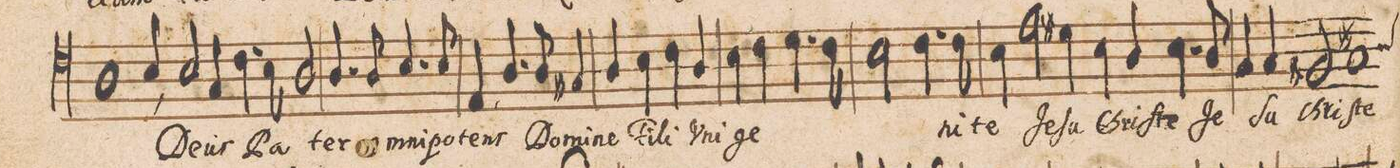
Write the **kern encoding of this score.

**kern	**text
*I"[Tenor II]	*
*clefC4	*
*k[]	*
*met(C|)	*
*M2/1	*
1A	-le-
4B,/	-ſtis
*	*Xij
2B/	De-
4G/	-us
=32-	=32-
4.c\	Pa-
8B\	.
2A/	.
4.A/	-ter
8A/	om-
4.B/	-ni-
8B/	-po-
=33-	=33-
4E,/	-tens
4.A/	Do-
8A/	-mi-
4G#X/	-ne
4A/	Fi-
4B\	-li
4c\	V-
4A/	-ni-
=34-	=34-
4B\	-ge-
4c\	.
4.d\	.
8c\	.
2B\	.
4.c\	.
8c\	-ni-
=35-	=35-
4B\	-te
2e\	Je-
4d#X\	-ſu
4B\	Chri-
4A/	-ſte
4.B\	Je-
8A/	.
=36-	=36-
4Gny/	.
4G/	-ſu
2F#X/	Chri-
*custos:A	*
1G#X	-ſte
=37-	=37-
*-	*-
